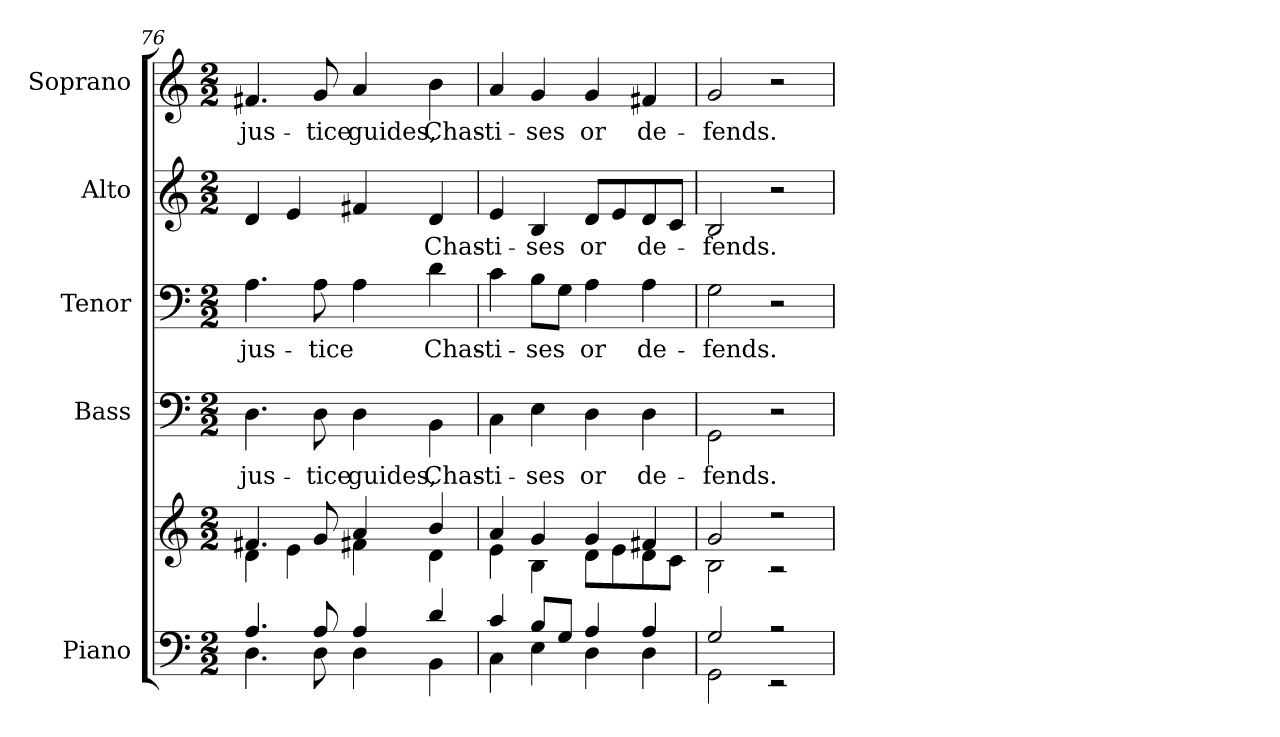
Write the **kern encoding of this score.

**kern	**kern	**kern	**text	**kern	**text	**kern	**text	**kern	**text
*part5	*part5	*part4	*part4	*part3	*part3	*part2	*part2	*part1	*part1
*staff6	*staff5	*staff4	*staff4	*staff3	*staff3	*staff2	*staff2	*staff1	*staff1
*I"Piano	*	*I"Bass	*	*I"Tenor	*	*I"Alto	*	*I"Soprano	*
*I'Pno.	*	*I'B.	*	*I'T.	*	*I'A.	*	*I'S.	*
!!LO:PB:g=z
*clefF4	*clefG2	*clefF4	*	*clefF4	*	*clefG2	*	*clefG2	*
*k[]	*k[]	*k[]	*	*k[]	*	*k[]	*	*k[]	*
*C:	*C:	*C:	*	*C:	*	*C:	*	*C:	*
*M2/2	*M2/2	*M2/2	*	*M2/2	*	*M2/2	*	*M2/2	*
=76	=76	=76	=76	=76	=76	=76	=76	=76	=76
*^	*^	*	*	*	*	*	*	*	*
!	!	!	!	!	!LO:LY:b:color=#000000	!	!	!	!	!	!
!	!	!	!	!	!	!	!LO:LY:b:color=#000000	!	!	!	!
!	!	!	!	!	!	!	!	!	!	!	!LO:LY:b:color=#000000
4.Ai/	4.Di\	4.f#Xi/	4di\	4.Di\	jus-	4.Ai\	jus-	4di/	.	4.f#Xi/	jus-
.	.	.	4ei\	.	.	.	.	4ei/	.	.	.
!	!	!	!	!	!LO:LY:b:color=#000000	!	!	!	!	!	!
!	!	!	!	!	!	!	!LO:LY:b:color=#000000	!	!	!	!
!	!	!	!	!	!	!	!	!	!	!	!LO:LY:b:color=#000000
8Ai/	8Di\	8gi/	.	8Di\	-tice	8Ai\	-tice	.	.	8gi/	-tice
!	!	!	!	!	!LO:LY:b:color=#000000	!	!	!	!	!	!
!	!	!	!	!	!	!	!	!	!	!	!LO:LY:b:color=#000000
4Ai/	4Di\	4ai/	4f#Xi\	4Di\	guides,	4Ai\	.	4f#Xi/	.	4ai/	guides,
!	!	!	!	!	!LO:LY:b:color=#000000	!	!	!	!	!	!
!	!	!	!	!	!	!	!LO:LY:b:color=#000000	!	!	!	!
!	!	!	!	!	!	!	!	!	!LO:LY:b:color=#000000	!	!
!	!	!	!	!	!	!	!	!	!	!	!LO:LY:b:color=#000000
4di/	4BBi\	4bi/	4di\	4BBi\	Chas-	4di\	Chas-	4di/	Chas-	4bi\	Chas-
=77	=77	=77	=77	=77	=77	=77	=77	=77	=77	=77	=77
!	!	!	!	!	!LO:LY:b:color=#000000	!	!	!	!	!	!
!	!	!	!	!	!	!	!LO:LY:b:color=#000000	!	!	!	!
!	!	!	!	!	!	!	!	!	!LO:LY:b:color=#000000	!	!
!	!	!	!	!	!	!	!	!	!	!	!LO:LY:b:color=#000000
4ci/	4Ci\	4ai/	4ei\	4Ci\	-ti-	4ci\	-ti-	4ei/	-ti-	4ai/	-ti-
!	!	!	!	!	!LO:LY:b:color=#000000	!	!	!	!	!	!
!	!	!	!	!	!	!	!LO:LY:b:color=#000000	!	!	!	!
!	!	!	!	!	!	!	!	!	!LO:LY:b:color=#000000	!	!
!	!	!	!	!	!	!	!	!	!	!	!LO:LY:b:color=#000000
8Bi/L	4Ei\	4gi/	4Bi\	4Ei\	-ses	8Bi\L	-ses	4Bi/	-ses	4gi/	-ses
8Gi/J	.	.	.	.	.	8Gi\J	.	.	.	.	.
!	!	!	!	!	!LO:LY:b:color=#000000	!	!	!	!	!	!
!	!	!	!	!	!	!	!LO:LY:b:color=#000000	!	!	!	!
!	!	!	!	!	!	!	!	!	!LO:LY:b:color=#000000	!	!
!	!	!	!	!	!	!	!	!	!	!	!LO:LY:b:color=#000000
4Ai/	4Di\	4gi/	8di\L	4Di\	or	4Ai\	or	8di/L	or	4gi/	or
.	.	.	8ei\	.	.	.	.	8ei/	.	.	.
!	!	!	!	!	!LO:LY:b:color=#000000	!	!	!	!	!	!
!	!	!	!	!	!	!	!LO:LY:b:color=#000000	!	!	!	!
!	!	!	!	!	!	!	!	!	!LO:LY:b:color=#000000	!	!
!	!	!	!	!	!	!	!	!	!	!	!LO:LY:b:color=#000000
4Ai/	4Di\	4f#Xi/	8di\	4Di\	de-	4Ai\	de-	8di/	de-	4f#Xi/	de-
.	.	.	8ci\J	.	.	.	.	8ci/J	.	.	.
!!LO:PB:g=z
=78	=78	=78	=78	=78	=78	=78	=78	=78	=78	=78	=78
!	!	!	!	!	!LO:LY:b:color=#000000	!	!	!	!	!	!
!	!	!	!	!	!	!	!LO:LY:b:color=#000000	!	!	!	!
!	!	!	!	!	!	!	!	!	!LO:LY:b:color=#000000	!	!
!	!	!	!	!	!	!	!	!	!	!	!LO:LY:b:color=#000000
2Gi/	2GGi\	2gi/	2Bi\	2GGi\	-fends.	2Gi\	-fends.	2Bi/	-fends.	2gi/	-fends.
2r	2r	2r	2r	2r	.	2r	.	2r	.	2r	.
*v	*v	*	*	*	*	*	*	*	*	*	*
*	*v	*v	*	*	*	*	*	*	*	*
=	=	=	=	=	=	=	=	=	=
*-	*-	*-	*-	*-	*-	*-	*-	*-	*-
